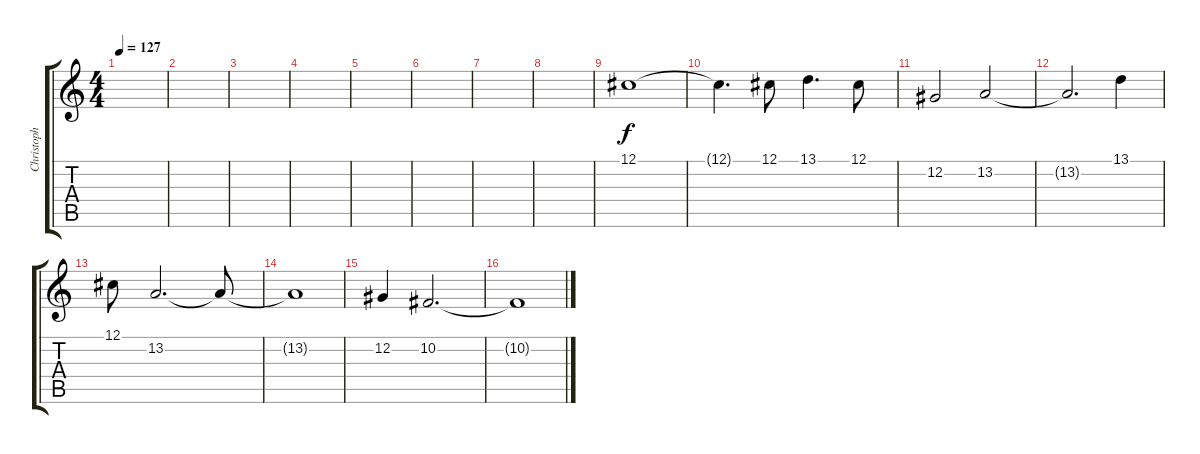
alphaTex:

\track ("Christoph \"Flake\" Lorenz - Keyboard" "Christoph ") {instrument piccolo}
\staff {score tabs}
\tuning (Db4 Ab3 E3 B2 Gb2 Db2) {hide}
\ts (4 4)
\tempo 127
\clef g2
\ks c
|
|
|
|
|
|
|
|
12.1.1 |
12.1{t}.4{d} 12.1.8 13.1.4{d} 12.1.8 |
12.2.2 13.2.2 |
13.2{t}.2{d} 13.1.4 |
12.1.8 13.2.2{d} 13.2{t}.8 |
13.2{t}.1 |
12.2.4 10.2.2{d} |
10.2{t}.1
